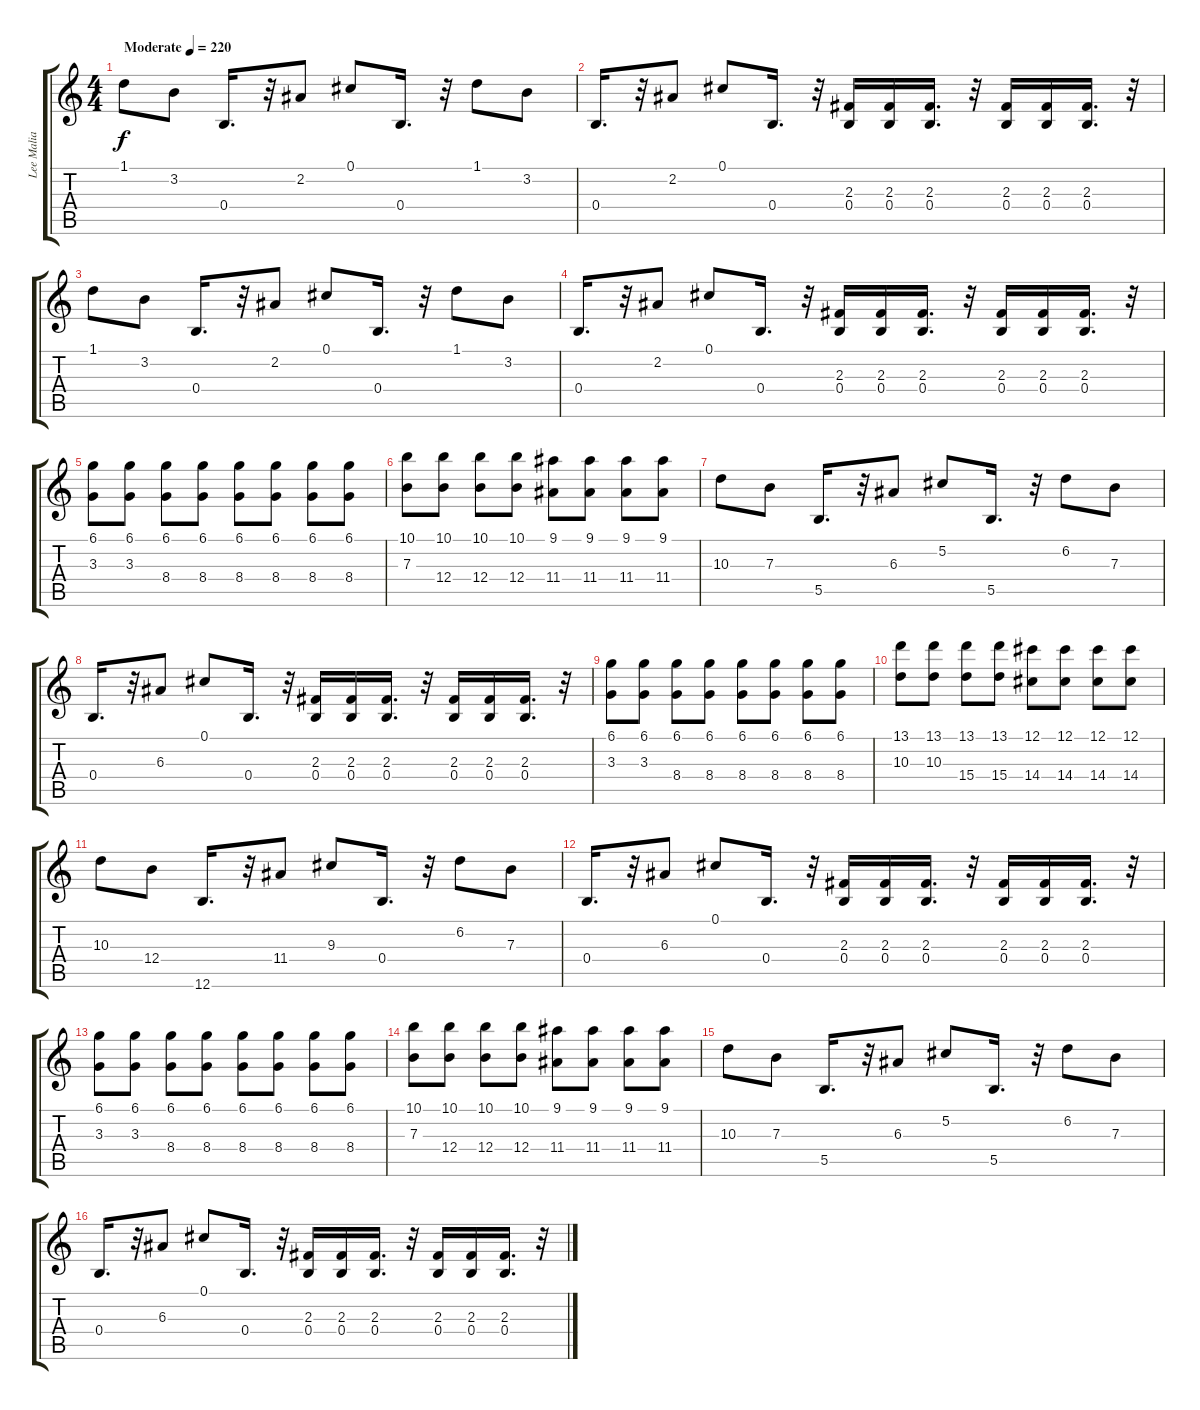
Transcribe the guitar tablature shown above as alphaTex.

\track ("Lee Malia" "Lee Malia") {instrument distortionguitar}
\staff {score tabs}
\tuning (Db4 Ab3 E3 B2 Gb2 B1) {hide}
\ts (4 4)
\tempo (220 "Moderate")
\clef g2
\ks c
1.1.8{dy f instrument distortionguitar} 3.2.8 0.4.16{d} r.32 2.2.8 0.1.8 0.4.16{d} r.32 1.1.8 3.2.8 |
0.4.16{d} r.32 2.2.8 0.1.8 0.4.16{d} r.32 (2.3 0.4).16 (2.3 0.4).16 (2.3 0.4).16{d} r.32 (2.3 0.4).16 (2.3 0.4).16 (2.3 0.4).16{d} r.32 |
1.1.8 3.2.8 0.4.16{d} r.32 2.2.8 0.1.8 0.4.16{d} r.32 1.1.8 3.2.8 |
0.4.16{d} r.32 2.2.8 0.1.8 0.4.16{d} r.32 (2.3 0.4).16 (2.3 0.4).16 (2.3 0.4).16{d} r.32 (2.3 0.4).16 (2.3 0.4).16 (2.3 0.4).16{d} r.32 |
(6.1 3.3).8 (6.1 3.3).8 (6.1 8.4).8 (6.1 8.4).8 (6.1 8.4).8 (6.1 8.4).8 (6.1 8.4).8 (6.1 8.4).8 |
(10.1 7.3).8 (10.1 12.4).8 (10.1 12.4).8 (10.1 12.4).8 (9.1 11.4).8 (9.1 11.4).8 (9.1 11.4).8 (9.1 11.4).8 |
10.3.8 7.3.8 5.5.16{d} r.32 6.3.8 5.2.8 5.5.16{d} r.32 6.2.8 7.3.8 |
0.4.16{d} r.32 6.3.8 0.1.8 0.4.16{d} r.32 (2.3 0.4).16 (2.3 0.4).16 (2.3 0.4).16{d} r.32 (2.3 0.4).16 (2.3 0.4).16 (2.3 0.4).16{d} r.32 |
(6.1 3.3).8 (6.1 3.3).8 (6.1 8.4).8 (6.1 8.4).8 (6.1 8.4).8 (6.1 8.4).8 (6.1 8.4).8 (6.1 8.4).8 |
(13.1 10.3).8 (13.1 10.3).8 (13.1 15.4).8 (13.1 15.4).8 (12.1 14.4).8 (12.1 14.4).8 (12.1 14.4).8 (12.1 14.4).8 |
10.3.8 12.4.8 12.6.16{d} r.32 11.4.8 9.3.8 0.4.16{d} r.32 6.2.8 7.3.8 |
0.4.16{d} r.32 6.3.8 0.1.8 0.4.16{d} r.32 (2.3 0.4).16 (2.3 0.4).16 (2.3 0.4).16{d} r.32 (2.3 0.4).16 (2.3 0.4).16 (2.3 0.4).16{d} r.32 |
(6.1 3.3).8 (6.1 3.3).8 (6.1 8.4).8 (6.1 8.4).8 (6.1 8.4).8 (6.1 8.4).8 (6.1 8.4).8 (6.1 8.4).8 |
(10.1 7.3).8 (10.1 12.4).8 (10.1 12.4).8 (10.1 12.4).8 (9.1 11.4).8 (9.1 11.4).8 (9.1 11.4).8 (9.1 11.4).8 |
10.3.8 7.3.8 5.5.16{d} r.32 6.3.8 5.2.8 5.5.16{d} r.32 6.2.8 7.3.8 |
0.4.16{d} r.32 6.3.8 0.1.8 0.4.16{d} r.32 (2.3 0.4).16 (2.3 0.4).16 (2.3 0.4).16{d} r.32 (2.3 0.4).16 (2.3 0.4).16 (2.3 0.4).16{d} r.32
